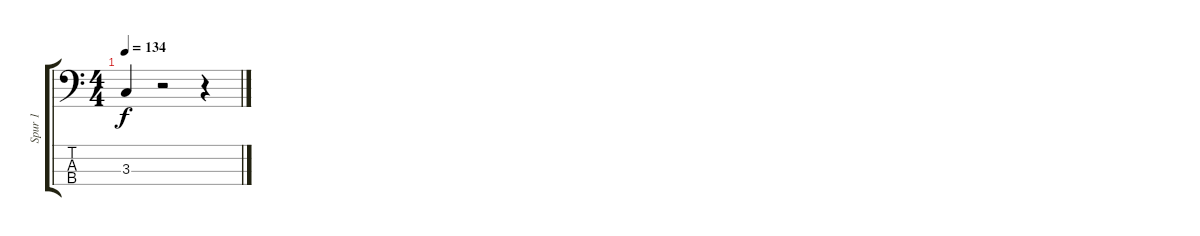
\track ("Spur 1" "Spur 1") {instrument electricbassfinger}
\staff {score tabs}
\tuning (G2 D2 A1 E1) {hide}
\ts (4 4)
\tempo 134
\clef f4
\ks c
3.3{t}.4{dy f} r.2 r.4
